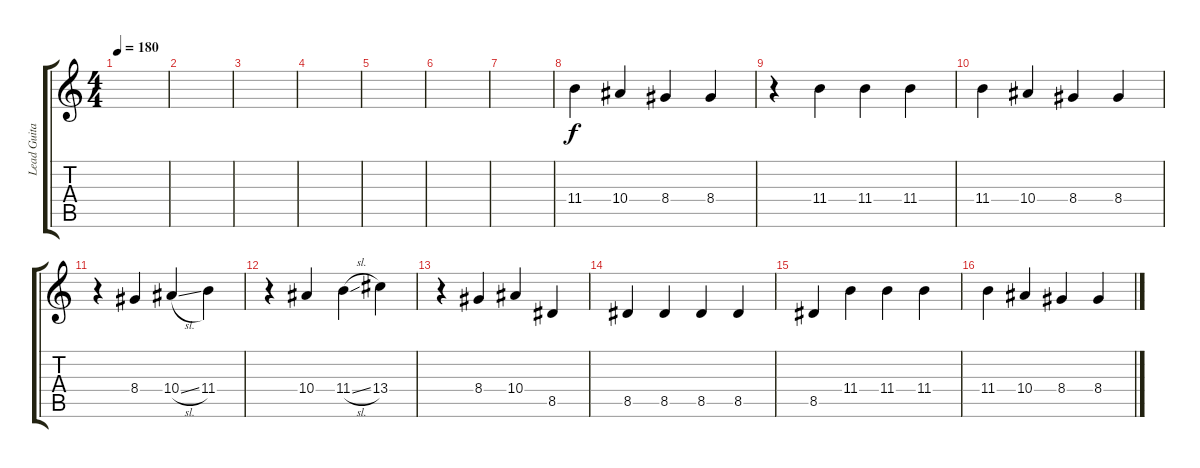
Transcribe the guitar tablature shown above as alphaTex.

\track ("Lead Guitar" "Lead Guita") {instrument overdrivenguitar}
\staff {score tabs}
\tuning (D4 A3 F3 C3 G2 C2) {hide}
\ts (4 4)
\tempo 180
\clef g2
\ks c
|
|
|
|
|
|
|
11.4.4 10.4.4 8.4.4 8.4.4 |
r.4 11.4.4 11.4.4 11.4.4 |
11.4.4 10.4.4 8.4.4 8.4.4 |
r.4 8.4.4 10.4{sl}.4 11.4.4 |
r.4 10.4.4 11.4{sl}.4 13.4.4 |
r.4 8.4.4 10.4.4 8.5.4 |
8.5.4 8.5.4 8.5.4 8.5.4 |
8.5.4 11.4.4 11.4.4 11.4.4 |
11.4.4 10.4.4 8.4.4 8.4.4
